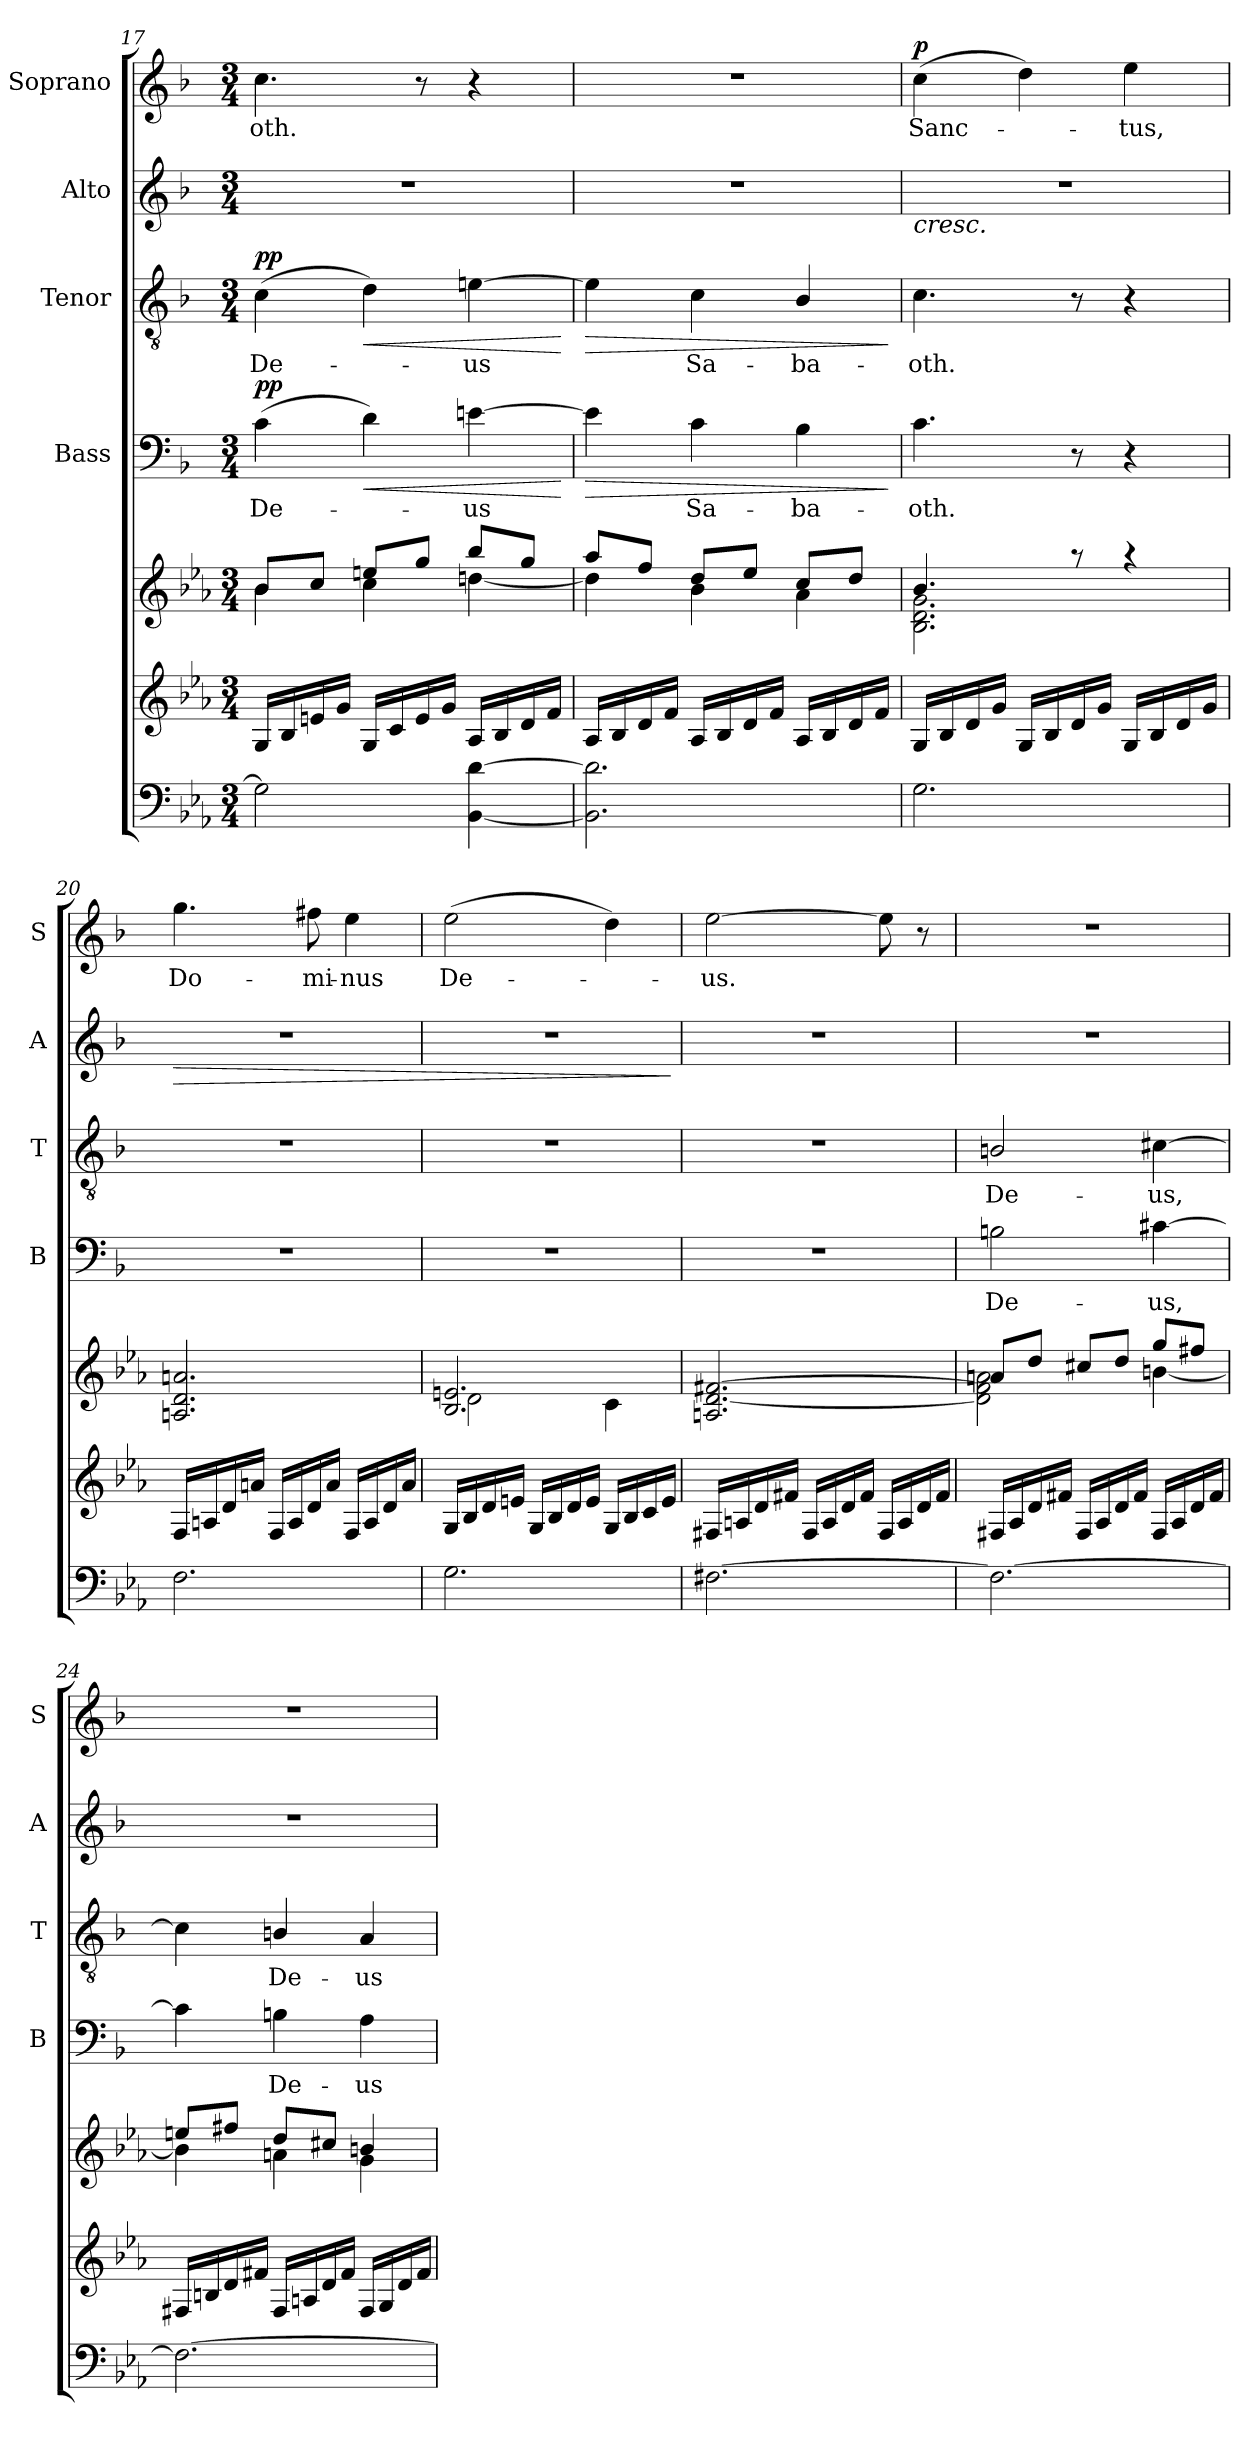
**kern	**kern	**kern	**kern	**text	**dynam	**kern	**text	**dynam	**kern	**dynam	**kern	**text	**dynam
*part6	*part5	*part5	*part4	*part4	*part4	*part3	*part3	*part3	*part2	*part2	*part1	*part1	*part1
*staff7	*staff6	*staff5	*staff4	*staff4	*staff4	*staff3	*staff3	*staff3	*staff2	*staff2	*staff1	*staff1	*staff1
*	*	*	*I"Bass	*	*	*I"Tenor	*	*	*I"Alto	*	*I"Soprano	*	*
*	*	*	*I'B	*	*	*I'T	*	*	*I'A	*	*I'S	*	*
*clefF4	*clefG2	*clefG2	*clefF4	*	*	*clefGv2	*	*	*clefG2	*	*clefG2	*	*
*	*	*	*ITrd1c2	*	*	*ITrd1c2	*	*	*ITrd1c2	*	*ITrd1c2	*	*
*k[b-e-a-]	*k[b-e-a-]	*k[b-e-a-]	*k[b-e-a-]	*	*	*k[b-e-a-]	*	*	*k[b-e-a-]	*	*k[b-e-a-]	*	*
*E-:	*E-:	*E-:	*E-:	*	*	*E-:	*	*	*E-:	*	*E-:	*	*
*M3/4	*M3/4	*M3/4	*M3/4	*	*	*M3/4	*	*	*M3/4	*	*M3/4	*	*
=17	=17	=17	=17	=17	=17	=17	=17	=17	=17	=17	=17	=17	=17
*	*	*^	*	*	*	*	*	*	*	*	*	*	*
!	!	!	!	!	!	!LO:DY:a	!	!	!LO:DY:a	!	!	!	!	!
2G\]	16G/LL	8b-/L	4b-\	(4B-\	De-	pp	(4B-\	De-	pp	2.r	.	4.b-\	-oth.	.
.	16B-/	.	.	.	.	.	.	.	.	.	.	.	.	.
.	16en/	8cc/J	.	.	.	.	.	.	.	.	.	.	.	.
.	16g/JJ	.	.	.	.	.	.	.	.	.	.	.	.	.
!	!	!	!	!	!	!LO:HP:b	!	!	!LO:HP:b	!	!	!	!	!
.	16G/LL	8een/L	4cc\	4c\)	.	<	4c\)	.	<	.	.	.	.	.
.	16c/	.	.	.	.	.	.	.	.	.	.	.	.	.
.	16e/	8gg/J	.	.	.	.	.	.	.	.	.	8r	.	.
.	16g/JJ	.	.	.	.	.	.	.	.	.	.	.	.	.
[4BB-\ [4d\	16A-/LL	8bb-/L	[<4ddn\	[4dn\	-us	.	[4dn\	-us	.	.	.	4r	.	.
.	16B-/	.	.	.	.	.	.	.	.	.	.	.	.	.
.	16d/	8gg/J	.	.	.	.	.	.	.	.	.	.	.	.
.	16f/JJ	.	.	.	.	.	.	.	.	.	.	.	.	.
*	*	*v	*v	*	*	*	*	*	*	*	*	*	*	*
.	.	.	.	.	[	.	.	[	.	.	.	.	.
=18	=18	=18	=18	=18	=18	=18	=18	=18	=18	=18	=18	=18	=18
*	*	*^	*	*	*	*	*	*	*	*	*	*	*
!	!	!	!	!	!	!LO:HP:b	!	!	!LO:HP:b	!	!	!	!	!
2.BB-\] 2.d\]	16A-/LL	8aa-/L	4dd\]	4d\]	.	>	4d\]	.	>	2.r	.	2.r	.	.
.	16B-/	.	.	.	.	.	.	.	.	.	.	.	.	.
.	16d/	8ff/J	.	.	.	.	.	.	.	.	.	.	.	.
.	16f/JJ	.	.	.	.	.	.	.	.	.	.	.	.	.
.	16A-/LL	8dd/L	4b-\	4B-\	Sa-	.	4B-\	Sa-	.	.	.	.	.	.
.	16B-/	.	.	.	.	.	.	.	.	.	.	.	.	.
.	16d/	8ee-/J	.	.	.	.	.	.	.	.	.	.	.	.
.	16f/JJ	.	.	.	.	.	.	.	.	.	.	.	.	.
.	16A-/LL	8cc/L	4a-\	4A-\	-ba-	.	4A-/	-ba-	.	.	.	.	.	.
.	16B-/	.	.	.	.	.	.	.	.	.	.	.	.	.
.	16d/	8dd/J	.	.	.	.	.	.	.	.	.	.	.	.
.	16f/JJ	.	.	.	.	.	.	.	.	.	.	.	.	.
*	*	*v	*v	*	*	*	*	*	*	*	*	*	*	*
.	.	.	.	.	]	.	.	]	.	.	.	.	.
=19	=19	=19	=19	=19	=19	=19	=19	=19	=19	=19	=19	=19	=19
*	*	*^	*	*	*	*	*	*	*	*	*	*	*
!	!	!	!	!	!	!	!	!	!	!	!LO:HP:b	!	!	!LO:DY:b
2.G\	16G/LL	4.b-/	2.B-\ 2.d\ 2.g\	4.B-\	-oth.	.	4.B-\	-oth.	.	2.r	<	(4b-\	Sanc-	p
.	16B-/	.	.	.	.	.	.	.	.	.	.	.	.	.
.	16d/	.	.	.	.	.	.	.	.	.	.	.	.	.
.	16g/JJ	.	.	.	.	.	.	.	.	.	.	.	.	.
.	16G/LL	.	.	.	.	.	.	.	.	.	.	4cc\)	.	.
.	16B-/	.	.	.	.	.	.	.	.	.	.	.	.	.
.	16d/	8raa	.	8r	.	.	8r	.	.	.	.	.	.	.
.	16g/JJ	.	.	.	.	.	.	.	.	.	.	.	.	.
.	16G/LL	4raa	.	4r	.	.	4r	.	.	.	.	4dd\	-tus,	.
.	16B-/	.	.	.	.	.	.	.	.	.	.	.	.	.
.	16d/	.	.	.	.	.	.	.	.	.	.	.	.	.
.	16g/JJ	.	.	.	.	.	.	.	.	.	.	.	.	.
*	*	*v	*v	*	*	*	*	*	*	*	*	*	*	*
=20	=20	=20	=20	=20	=20	=20	=20	=20	=20	=20	=20	=20	=20
!	!	!	!	!	!	!	!	!	!	!LO:HP:b	!	!	!
2.F\	16F/LL	2.An/ 2.d/ 2.an/	2.r	.	.	2.r	.	.	2.r	>	4.ff\	Do-	.
.	16An/	.	.	.	.	.	.	.	.	.	.	.	.
.	16d/	.	.	.	.	.	.	.	.	.	.	.	.
.	16an/JJ	.	.	.	.	.	.	.	.	.	.	.	.
.	16F/LL	.	.	.	.	.	.	.	.	.	.	.	.
.	16A/	.	.	.	.	.	.	.	.	.	.	.	.
.	16d/	.	.	.	.	.	.	.	.	.	8een\	-mi-	.
.	16a/JJ	.	.	.	.	.	.	.	.	.	.	.	.
.	16F/LL	.	.	.	.	.	.	.	.	.	4dd\	-nus	.
.	16A/	.	.	.	.	.	.	.	.	.	.	.	.
.	16d/	.	.	.	.	.	.	.	.	.	.	.	.
.	16a/JJ	.	.	.	.	.	.	.	.	.	.	.	.
.	.	.	.	.	.	.	.	.	.	[	.	.	.
!!LO:PB:g=z
=21	=21	=21	=21	=21	=21	=21	=21	=21	=21	=21	=21	=21	=21
*	*	*^	*	*	*	*	*	*	*	*	*	*	*
2.G\	16G/LL	2.B-/ 2.en/	2d\	2.r	.	.	2.r	.	.	2.r	.	(2dd\	De-	.
.	16B-/	.	.	.	.	.	.	.	.	.	.	.	.	.
.	16d/	.	.	.	.	.	.	.	.	.	.	.	.	.
.	16en/JJ	.	.	.	.	.	.	.	.	.	.	.	.	.
.	16G/LL	.	.	.	.	.	.	.	.	.	.	.	.	.
.	16B-/	.	.	.	.	.	.	.	.	.	.	.	.	.
.	16d/	.	.	.	.	.	.	.	.	.	.	.	.	.
.	16e/JJ	.	.	.	.	.	.	.	.	.	.	.	.	.
.	16G/LL	.	4c\	.	.	.	.	.	.	.	.	4cc\)	.	.
.	16B-/	.	.	.	.	.	.	.	.	.	.	.	.	.
.	16c/	.	.	.	.	.	.	.	.	.	.	.	.	.
.	16e/JJ	.	.	.	.	.	.	.	.	.	.	.	.	.
*	*	*v	*v	*	*	*	*	*	*	*	*	*	*	*
.	.	.	.	.	.	.	.	.	.	]	.	.	.
=22	=22	=22	=22	=22	=22	=22	=22	=22	=22	=22	=22	=22	=22
[2.F#X\	16F#X/LL	2.An/ [2.d/ [2.f#X/	2.r	.	.	2.r	.	.	2.r	.	[2dd\	-us.	.
.	16An/	.	.	.	.	.	.	.	.	.	.	.	.
.	16d/	.	.	.	.	.	.	.	.	.	.	.	.
.	16f#X/JJ	.	.	.	.	.	.	.	.	.	.	.	.
.	16F#/LL	.	.	.	.	.	.	.	.	.	.	.	.
.	16A/	.	.	.	.	.	.	.	.	.	.	.	.
.	16d/	.	.	.	.	.	.	.	.	.	.	.	.
.	16f#/JJ	.	.	.	.	.	.	.	.	.	.	.	.
.	16F#/LL	.	.	.	.	.	.	.	.	.	8dd\]	.	.
.	16A/	.	.	.	.	.	.	.	.	.	.	.	.
.	16d/	.	.	.	.	.	.	.	.	.	8r	.	.
.	16f#/JJ	.	.	.	.	.	.	.	.	.	.	.	.
=23	=23	=23	=23	=23	=23	=23	=23	=23	=23	=23	=23	=23	=23
*	*	*^	*	*	*	*	*	*	*	*	*	*	*
2.F#\_	16F#X/LL	8an/L	2d\] 2f#\] 2an\	2An\	De-	.	2An/	De-	.	2.r	.	2.r	.	.
.	16A-/	.	.	.	.	.	.	.	.	.	.	.	.	.
.	16d/	8dd/J	.	.	.	.	.	.	.	.	.	.	.	.
.	16f#X/JJ	.	.	.	.	.	.	.	.	.	.	.	.	.
.	16F#/LL	8cc#X/L	.	.	.	.	.	.	.	.	.	.	.	.
.	16A-/	.	.	.	.	.	.	.	.	.	.	.	.	.
.	16d/	8dd/J	.	.	.	.	.	.	.	.	.	.	.	.
.	16f#/JJ	.	.	.	.	.	.	.	.	.	.	.	.	.
.	16F#/LL	8gg/L	[<4bn\	[4Bn\	-us,	.	[4Bn\	-us,	.	.	.	.	.	.
.	16A-/	.	.	.	.	.	.	.	.	.	.	.	.	.
.	16d/	8ff#X/J	.	.	.	.	.	.	.	.	.	.	.	.
.	16f#/JJ	.	.	.	.	.	.	.	.	.	.	.	.	.
=24	=24	=24	=24	=24	=24	=24	=24	=24	=24	=24	=24	=24	=24	=24
2.F#\_	16F#X/LL	8een/L	4b\]	4B\]	.	.	4B\]	.	.	2.r	.	2.r	.	.
.	16Bn/	.	.	.	.	.	.	.	.	.	.	.	.	.
.	16d/	8ff#X/J	.	.	.	.	.	.	.	.	.	.	.	.
.	16f#X/JJ	.	.	.	.	.	.	.	.	.	.	.	.	.
.	16F#/LL	8dd/L	4an\	4An\	De-	.	4An/	De-	.	.	.	.	.	.
.	16An/	.	.	.	.	.	.	.	.	.	.	.	.	.
.	16d/	8cc#X/J	.	.	.	.	.	.	.	.	.	.	.	.
.	16f#/JJ	.	.	.	.	.	.	.	.	.	.	.	.	.
.	16F#/LL	4bn/	4g\	4G\	-us	.	4G/	-us	.	.	.	.	.	.
.	16G/	.	.	.	.	.	.	.	.	.	.	.	.	.
.	16d/	.	.	.	.	.	.	.	.	.	.	.	.	.
.	16f#/JJ	.	.	.	.	.	.	.	.	.	.	.	.	.
*	*	*v	*v	*	*	*	*	*	*	*	*	*	*	*
=	=	=	=	=	=	=	=	=	=	=	=	=	=
*-	*-	*-	*-	*-	*-	*-	*-	*-	*-	*-	*-	*-	*-
